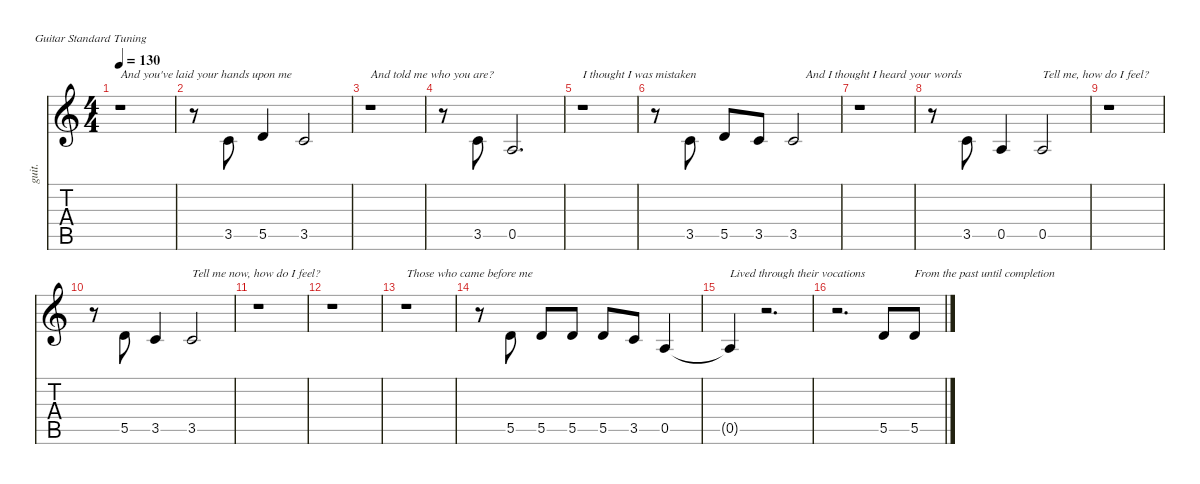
\defaultSystemsLayout 4
\hideDynamics
\bracketExtendMode nobrackets
\otherSystemsTrackNameOrientation horizontal
\track ("Clean Guitar" "guit.") {defaultSystemsLayout 8 instrument electricguitarclean}
\staff {score tabs}
\tuning (E4 B3 G3 D3 A2 E2)
\ts (4 4)
\tempo 130
\clef g2
\ks c
r.1{txt "And you've laid your hands upon me" dy mf beam Down} |
r.8{beam Down} 3.5.8{beam Up} 5.5.4{beam Up} 3.5.2{beam Up} |
r.1{txt "And told me who you are?" beam Down} |
r.8{beam Down} 3.5.8{beam Up} 0.5.2{d beam Up} |
r.1{txt "I thought I was mistaken" beam Down} |
r.8{beam Down} 3.5.8{beam Up} 5.5.8{beam Up} 3.5.8{beam Up} 3.5.2{txt "    And I thought I heard your words" beam Up} |
r.1{beam Down} |
r.8{beam Down} 3.5.8{beam Up} 0.5.4{beam Up} 0.5.2{txt "Tell me, how do I feel?" beam Up} |
r.1{beam Down} |
r.8{beam Down} 5.5.8{beam Up} 3.5.4{beam Up} 3.5.2{txt "Tell me now, how do I feel?" beam Up} |
r.1{beam Down} |
r.1{beam Down} |
r.1{txt "Those who came before me" beam Down} |
r.8{beam Down} 5.5.8{beam Up} 5.5.8{beam Up} 5.5.8{beam Up} 5.5.8{beam Up} 3.5.8{beam Up} 0.5.4{beam Up} |
0.5{t}.4{txt "Lived through their vocations" beam Up} r.2{d beam Up} |
r.2{d beam Down} 5.5.8{beam Up} 5.5.8{txt "From the past until completion" beam Up}
